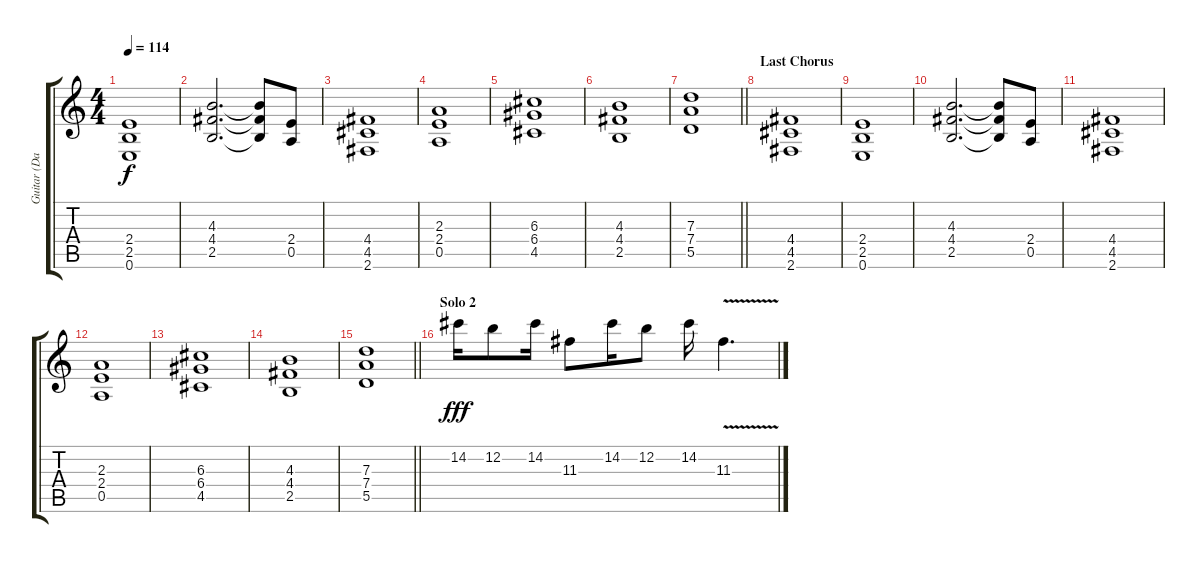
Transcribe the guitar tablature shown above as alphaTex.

\track ("Guitar (Dave)" "Guitar (Da") {instrument distortionguitar}
\staff {score tabs}
\tuning (E4 B3 G3 D3 A2 E2) {hide}
\ts (4 4)
\tempo 114
\clef g2
\ks c
(2.4 2.5 0.6).1{dy f} |
(4.3 4.4 2.5).2{d} (4.3{t} 4.4{t} 2.5{t}).8 (2.4 0.5).8 |
(4.4 4.5 2.6).1 |
(2.3 2.4 0.5).1 |
(6.3 6.4 4.5).1 |
(4.3 4.4 2.5).1 |
\barLineRight lightlight
(7.3 7.4 5.5).1 |
\section ("" "Last Chorus")
(4.4 4.5 2.6).1 |
(2.4 2.5 0.6).1 |
(4.3 4.4 2.5).2{d} (4.3{t} 4.4{t} 2.5{t}).8 (2.4 0.5).8 |
(4.4 4.5 2.6).1 |
(2.3 2.4 0.5).1 |
(6.3 6.4 4.5).1 |
(4.3 4.4 2.5).1 |
\barLineRight lightlight
(7.3 7.4 5.5).1 |
\section ("" "Solo 2")
14.2.16{dy fff} 12.2.8 14.2.16 11.3.8 14.2.16 12.2.8 14.2.16 11.3{v}.4{d}
